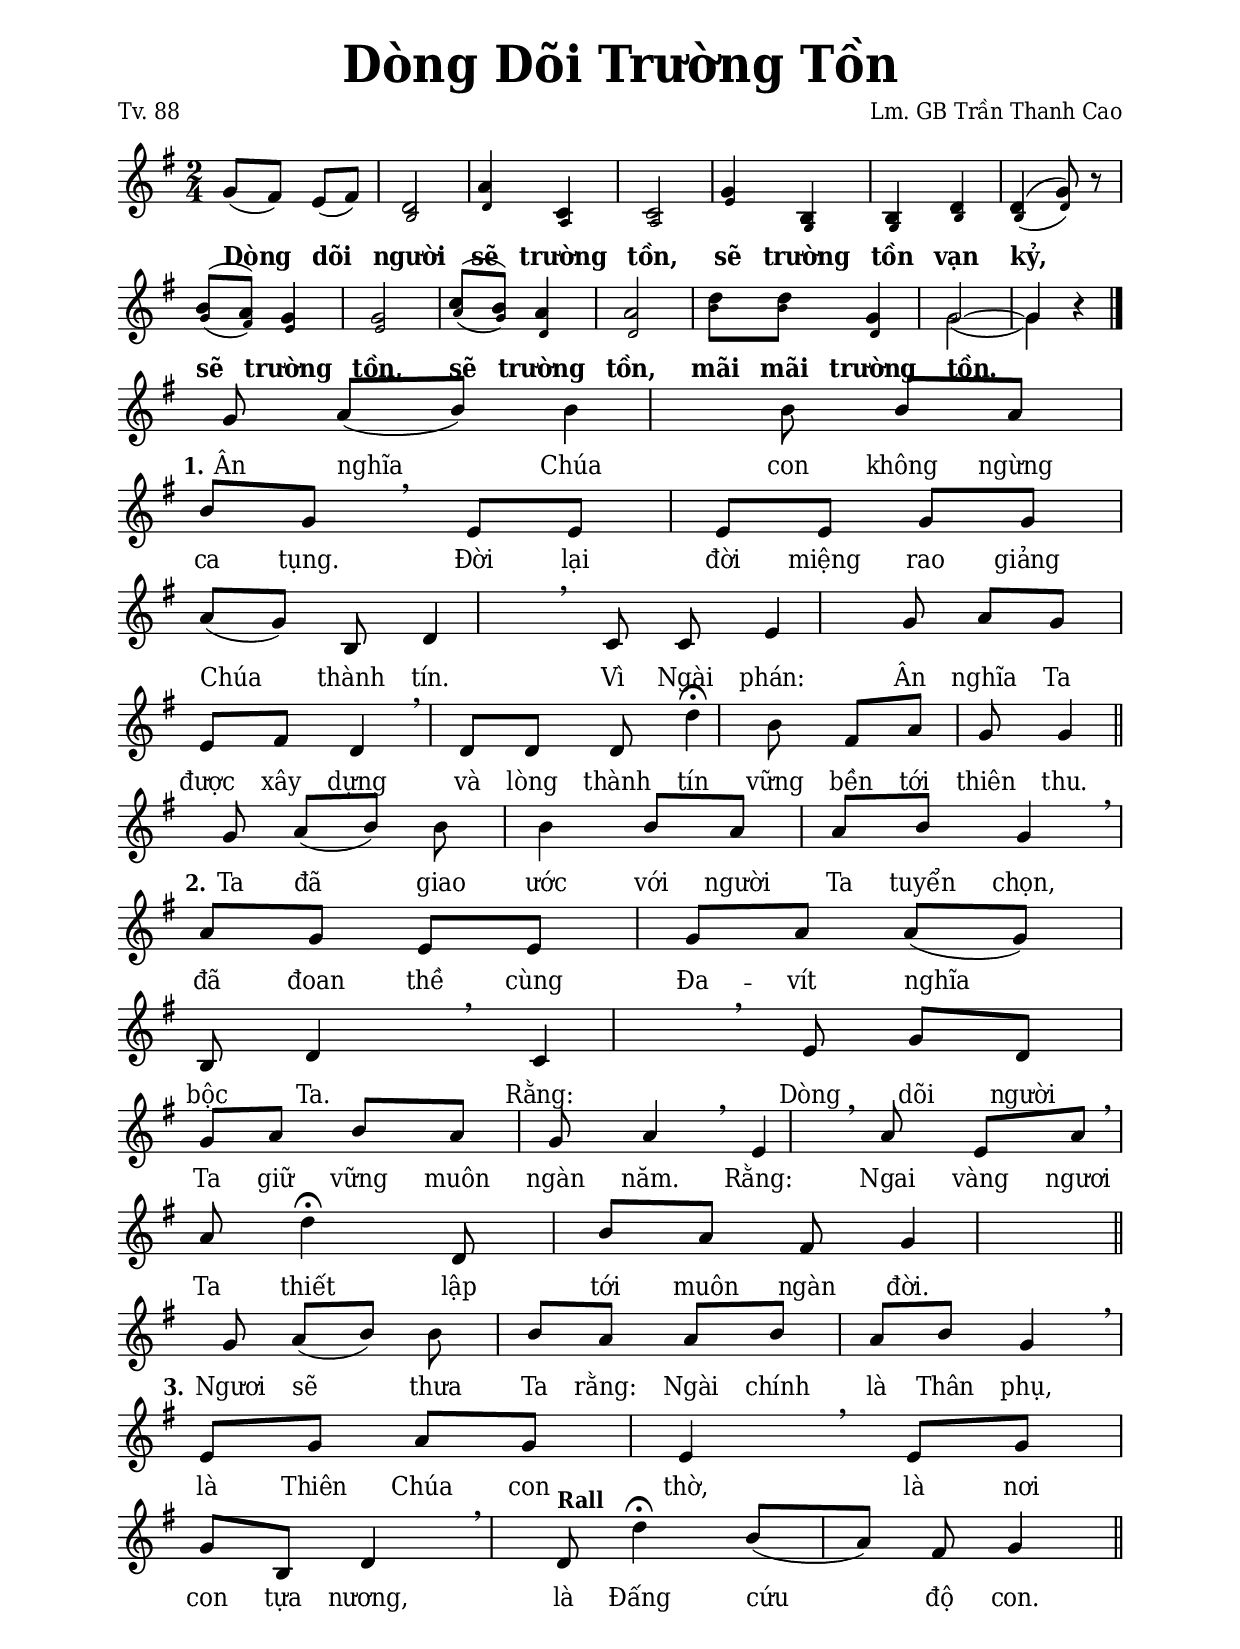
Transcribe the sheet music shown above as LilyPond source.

% Cài đặt chung
\version "2.22.1"
\include "english.ly"

\header {
  title = \markup { \fontsize #3 "Dòng Dõi Trường Tồn" }
  poet = "Tv. 88"
  composer = "Lm. GB Trần Thanh Cao"
  arranger = " "
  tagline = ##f
}

% Nhạc điệp khúc
nhacDiepKhucSop = \relative c'' {
  g8 _(fs) e _(fs) |
  d2 |
  a'4 c, |
  c2 |
  g'4 b, |
  b d |
  d ^(g8) r |
  b ^(a) g4 |
  g2 |
  c8 ^(b) a4 |
  a2 |
  d8 d g,4 |
  g2 ~ |
  g4 r \bar "|."
}

nhacDiepKhucBas = \relative c' {
  \skip 2
  b2 |
  d4 a |
  a2 |
  e'4 g, |
  g b |
  b _(d8) r |
  g _(fs) e4 |
  e2 |
  a8 _(g) d4 |
  d2 |
  b'8 b d,4 |
  g2 ( |
  g4) r
}

% Nhạc phiên khúc
nhacPhienKhucMot = \relative c'' {
 
  g8 a ([b]) b4 b8 b a b g \breathe
  e e e e g g a ([g]) b, d4 \breathe
  c8 c e4 g8 a g e fs d4 \breathe
  d8 d d d'4 \fermata b8 fs a g g4 \bar "||"
}

nhacPhienKhucHai = \relative c'' {
 
  g8 a ([b]) b b4 b8 a a b g4 \breathe
  a8 g e e g a a ([g]) b, d4 \breathe
  c \breathe e8 g d g a b a g a4 \breathe
  e \breathe a8 e a \breathe a d4 \fermata
  d,8 b' a fs g4 \bar "||"
}

nhacPhienKhucBa = \relative c'' {
 
  g8 a ([b]) b b a a b a b g4 \breathe
  e8 g a g e4 \breathe
  e8 g g b, d4 \breathe
  \tempo "Rall" d8 d'4 \fermata b8 ([a]) fs g4 \bar "||"
}

% Lời điệp khúc
loiDiepKhuc = \lyricmode {
 
  Dòng dõi người sẽ trường tồn, sẽ trường tồn vạn kỷ,
  sẽ trường tồn, sẽ trường tồn, mãi mãi trường tồn.
}

% Lời phiên khúc
loiPhienKhucMot = \lyricmode {
  \set stanza = #"1."
  Ân nghĩa Chúa con không ngừng ca tụng.
  Đời lại đời miệng rao giảng Chúa thành tín.
  Vì Ngài phán: Ân nghĩa Ta được xây dựng
  và lòng thành tín vững bền tới thiên thu.
}

loiPhienKhucHai = \lyricmode {
  \set stanza = #"2."
  Ta đã giao ước với người Ta tuyển chọn,
  đã đoan thề cùng Đa -- vít nghĩa bộc Ta.
  Rằng: Dòng dõi người Ta giữ vững muôn ngàn năm.
  Rằng: Ngai vàng ngươi Ta thiết lập tới muôn ngàn đời.
}

loiPhienKhucBa = \lyricmode {
  \set stanza = #"3."
  Ngươi sẽ thưa Ta rằng: Ngài chính là Thân phụ,
  là Thiên Chúa con thờ,
  là nơi con tựa nương,
  là Đấng cứu độ con.
}


% Dàn trang
\paper {
  #(set-paper-size "a4")
  top-margin = 20\mm
  bottom-margin = 10\mm
  left-margin = 20\mm
  right-margin = 20\mm
  indent = #0
  #(define fonts
    (make-pango-font-tree
      "Deja Vu Serif Condensed"
      "Deja Vu Serif Condensed"
      "Deja Vu Serif Condensed"
      (/ 20 20)))
  page-count = #1
  system-system-spacing = #'((basic-distance . 11.5)
                             (minimum-distance . 11.5)
                             (padding . 1))
  score-system-spacing = #'((basic-distance . 11.5)
                             (minimum-distance . 11.5)
                             (padding . 1))
}

% Thiết lập tông và nhịp
TongNhip = { \key g \major \time 2/4 }

% Đổi kích thước nốt cho bè phụ
notBePhu =
#(define-music-function (font-size music) (number? ly:music?)
   (for-some-music
     (lambda (m)
       (if (music-is-of-type? m 'rhythmic-event)
           (begin
             (set! (ly:music-property m 'tweaks)
                   (cons `(font-size . ,font-size)
                         (ly:music-property m 'tweaks)))
             #t)
           #f))
     music)
   music)

\score {
  \new ChoirStaff <<
    \new Staff = diepKhuc \with {
        \consists "Merge_rests_engraver"
        %\magnifyStaff #(magstep +1)
        printPartCombineTexts = ##f
      }
      <<
      \new Voice \TongNhip \partCombine 
        \nhacDiepKhucSop
        \notBePhu -3 { \nhacDiepKhucBas }
      \new NullVoice = nhacThamChieu \nhacDiepKhucSop
      \new Lyrics \with {
          \override VerticalAxisGroup.
            nonstaff-relatedstaff-spacing.padding = #1
          \override VerticalAxisGroup.
            nonstaff-unrelatedstaff-spacing.padding = #1
        }
        \lyricsto nhacThamChieu \loiDiepKhuc
      >>
  >>
  \layout {
    \override Lyrics.LyricText.font-series = #'bold
    %\override Lyrics.LyricText.font-size = #+2
    \override Lyrics.LyricSpace.minimum-distance = #2.0
    \override Score.BarNumber.break-visibility = ##(#f #f #f)
    \override Score.SpacingSpanner.uniform-stretching = ##t
  }
}

\score {
  \new ChoirStaff <<
    \new Staff = phienKhuc \with {
        %\magnifyStaff #(magstep +1)
      }
      <<
      \new Voice = beSop {
        \key g \major \time 2/4 \nhacPhienKhucMot
      }
    >>
    \new Lyrics \with {
          \override VerticalAxisGroup.
            nonstaff-relatedstaff-spacing.padding = #1
          \override VerticalAxisGroup.
            nonstaff-unrelatedstaff-spacing.padding = #1
        }
        \lyricsto beSop \loiPhienKhucMot
  >>
  \layout {
    \override Staff.TimeSignature.transparent = ##t
    %\override Lyrics.LyricText.font-size = #+2
    \override Lyrics.LyricSpace.minimum-distance = #2.5
    \override Score.BarNumber.break-visibility = ##(#f #f #f)
    \override Score.SpacingSpanner.uniform-stretching = ##t
    \set Score.barAlways = ##t
    \set Score.defaultBarType = ""
  } 
}

\score {
  \new ChoirStaff <<
    \new Staff = phienKhuc \with {
        %\magnifyStaff #(magstep +1)
      }
      <<
      \new Voice = beSop {
        \key g \major \time 2/4 \nhacPhienKhucHai
      }
    >>
    \new Lyrics \with {
          \override VerticalAxisGroup.
            nonstaff-relatedstaff-spacing.padding = #1
          \override VerticalAxisGroup.
            nonstaff-unrelatedstaff-spacing.padding = #1
        }
        \lyricsto beSop \loiPhienKhucHai
  >>
  \layout {
    \override Staff.TimeSignature.transparent = ##t
    %\override Lyrics.LyricText.font-size = #+2
    \override Lyrics.LyricSpace.minimum-distance = #3.5
    \override Score.BarNumber.break-visibility = ##(#f #f #f)
    \override Score.SpacingSpanner.uniform-stretching = ##t
    \set Score.barAlways = ##t
    \set Score.defaultBarType = ""
  } 
}

\score {
  \new ChoirStaff <<
    \new Staff = phienKhuc \with {
        %\magnifyStaff #(magstep +1)
      }
      <<
      \new Voice = beSop {
        \key g \major \time 2/4 \nhacPhienKhucBa
      }
    >>
    \new Lyrics \with {
          \override VerticalAxisGroup.
            nonstaff-relatedstaff-spacing.padding = #1.2
          \override VerticalAxisGroup.
            nonstaff-unrelatedstaff-spacing.padding = #1
        }
        \lyricsto beSop \loiPhienKhucBa
  >>
  \layout {
    \override Staff.TimeSignature.transparent = ##t
    %\override Lyrics.LyricText.font-size = #+2
    \override Lyrics.LyricSpace.minimum-distance = #2.5
    \override Score.BarNumber.break-visibility = ##(#f #f #f)
    \override Score.SpacingSpanner.uniform-stretching = ##t
    \set Score.barAlways = ##t
    \set Score.defaultBarType = ""
  } 
}
